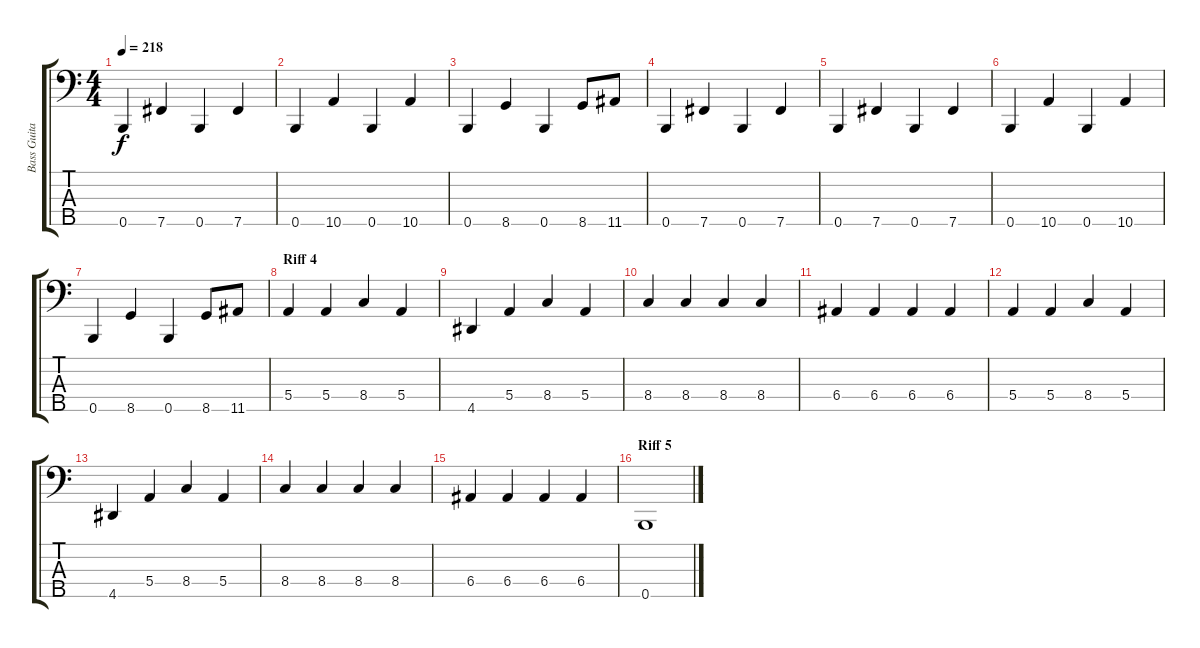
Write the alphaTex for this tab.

\track ("Bass Guitar" "Bass Guita") {instrument electricbasspick}
\staff {score tabs}
\tuning (G2 D2 A1 E1 B0) {hide}
\ts (4 4)
\tempo 218
\clef f4
\ks c
0.5.4{dy f} 7.5.4 0.5.4 7.5.4 |
0.5.4 10.5.4 0.5.4 10.5.4 |
0.5.4 8.5.4 0.5.4 8.5.8 11.5.8 |
0.5.4 7.5.4 0.5.4 7.5.4 |
0.5.4 7.5.4 0.5.4 7.5.4 |
0.5.4 10.5.4 0.5.4 10.5.4 |
0.5.4 8.5.4 0.5.4 8.5.8 11.5.8 |
\section ("" "Riff 4")
5.4.4 5.4.4 8.4.4 5.4.4 |
4.5.4 5.4.4 8.4.4 5.4.4 |
8.4.4 8.4.4 8.4.4 8.4.4 |
6.4.4 6.4.4 6.4.4 6.4.4 |
5.4.4 5.4.4 8.4.4 5.4.4 |
4.5.4 5.4.4 8.4.4 5.4.4 |
8.4.4 8.4.4 8.4.4 8.4.4 |
6.4.4 6.4.4 6.4.4 6.4.4 |
\section ("" "Riff 5")
0.5.1
